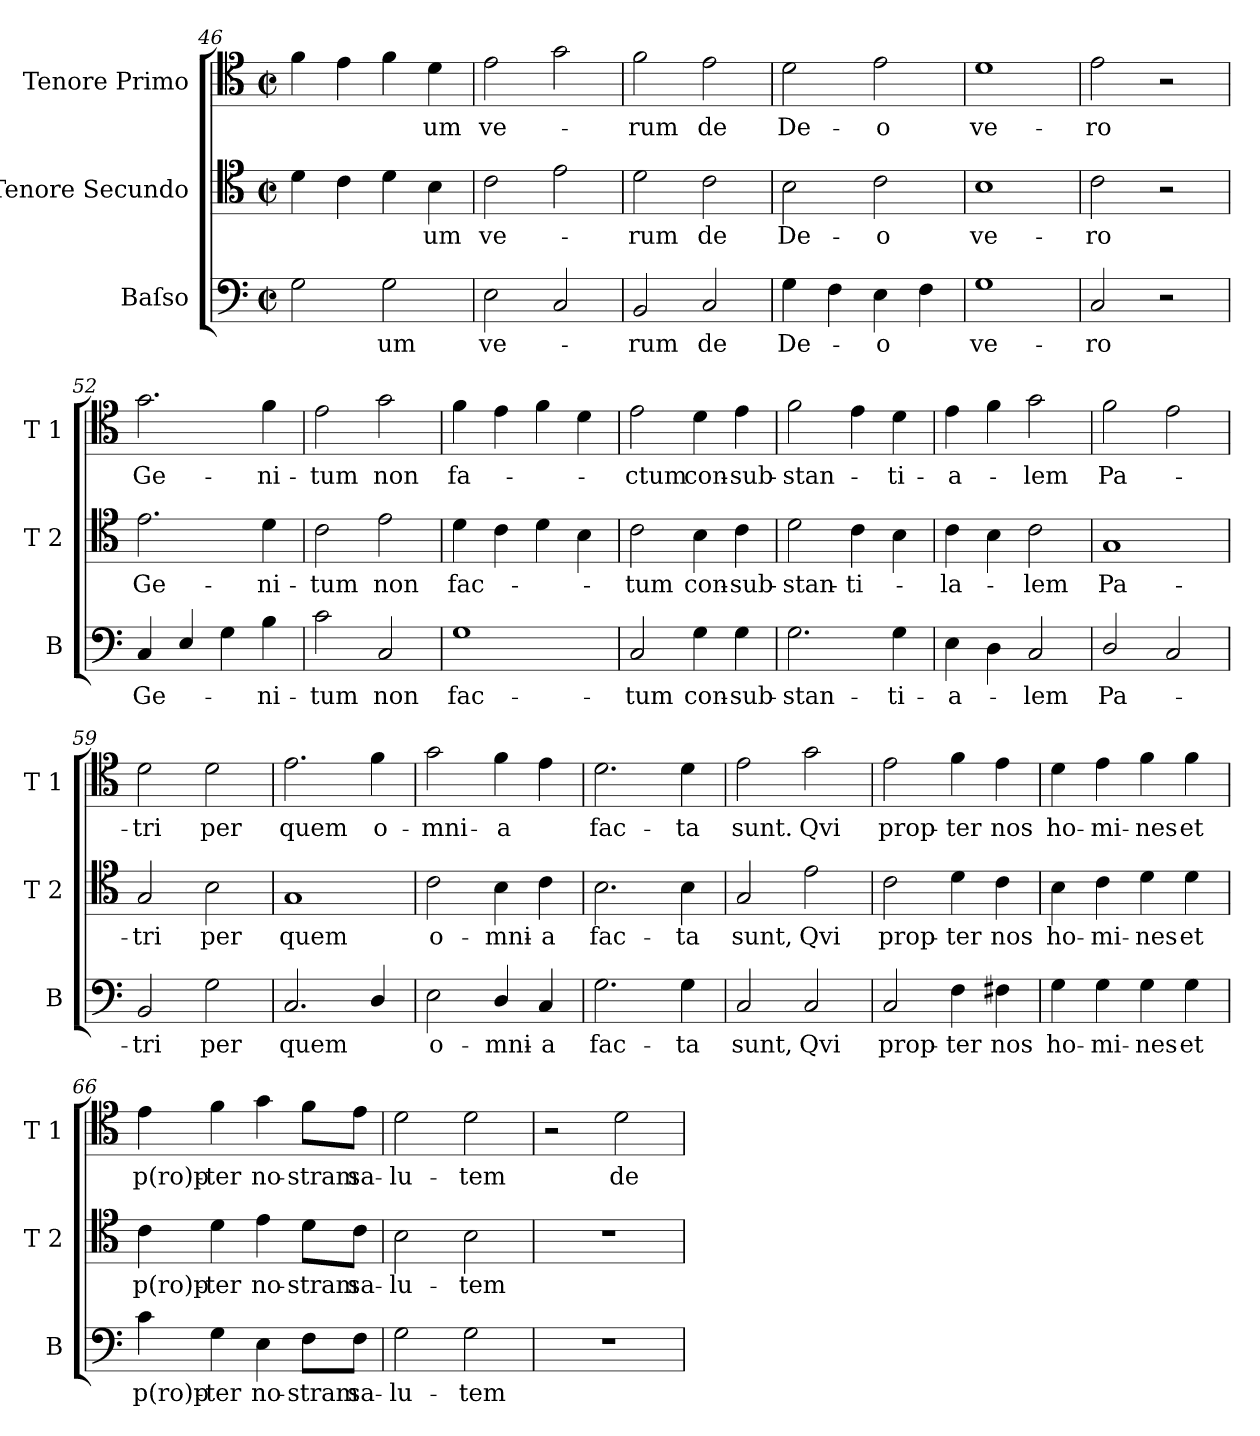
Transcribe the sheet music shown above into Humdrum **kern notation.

**kern	**text	**kern	**text	**kern	**text
*part3	*part3	*part2	*part2	*part1	*part1
*staff3	*staff3	*staff2	*staff2	*staff1	*staff1
*I"Baſso	*	*I"Tenore Secundo	*	*I"Tenore Primo	*
*I'B	*	*I'T 2	*	*I'T 1	*
*clefF4	*	*clefC4	*	*clefC4	*
*k[]	*	*k[]	*	*k[]	*
*C:	*	*C:	*	*C:	*
*M2/2	*	*M2/2	*	*M2/2	*
*met(c|)	*	*met(c|)	*	*met(c|)	*
=46	=46	=46	=46	=46	=46
2G\	.	4d\	.	4f\	.
.	.	4c\	.	4e\	.
2G\	-um	4d\	.	4f\	.
.	.	4B\	-um	4d\	-um
=47	=47	=47	=47	=47	=47
2E\	ve-	2c\	ve-	2e\	ve-
2C/	.	2e\	.	2g\	.
=48	=48	=48	=48	=48	=48
2BB/	-rum	2d\	-rum	2f\	-rum
2C/	de	2c\	de	2e\	de
=49	=49	=49	=49	=49	=49
4G\	De-	2B\	De-	2d\	De-
4F\	.	.	.	.	.
4E\	-o	2c\	-o	2e\	-o
4F\	.	.	.	.	.
=50	=50	=50	=50	=50	=50
1G	ve-	1B	ve-	1d	ve-
=51	=51	=51	=51	=51	=51
2C/	-ro	2c\	-ro	2e\	-ro
2r	.	2r	.	2r	.
=52	=52	=52	=52	=52	=52
4C/	Ge-	2.e\	Ge-	2.g\	Ge-
4E/	.	.	.	.	.
4G\	.	.	.	.	.
4B\	-ni-	4d\	-ni-	4f\	-ni-
=53	=53	=53	=53	=53	=53
2c\	-tum	2c\	-tum	2e\	-tum
2C/	non	2e\	non	2g\	non
=54	=54	=54	=54	=54	=54
1G	fac-	4d\	fac-	4f\	fa-
.	.	4c\	.	4e\	.
.	.	4d\	.	4f\	.
.	.	4B\	.	4d\	.
=55	=55	=55	=55	=55	=55
2C/	-tum	2c\	-tum	2e\	-ctum
4G\	con-	4B\	con-	4d\	con-
4G\	-sub-	4c\	-sub-	4e\	-sub-
=56	=56	=56	=56	=56	=56
2.G\	-stan-	2d\	-stan-	2f\	-stan-
.	.	4c\	-ti-	4e\	.
4G\	-ti-	4B\	.	4d\	-ti-
=57	=57	=57	=57	=57	=57
4E\	-a-	4c\	-la-	4e\	-a-
4D\	.	4B\	.	4f\	.
2C/	-lem	2c\	-lem	2g\	-lem
=58	=58	=58	=58	=58	=58
2D/	Pa-	1G	Pa-	2f\	Pa-
2C/	.	.	.	2e\	.
=59	=59	=59	=59	=59	=59
2BB/	-tri	2G/	-tri	2d\	-tri
2G\	per	2B\	per	2d\	per
=60	=60	=60	=60	=60	=60
2.C/	quem	1G	quem	2.e\	quem
4D/	.	.	.	4f\	o-
=61	=61	=61	=61	=61	=61
2E\	o-	2c\	o-	2g\	-mni-
4D/	-mni-	4B\	-mni-	4f\	-a
4C/	-a	4c\	-a	4e\	.
=62	=62	=62	=62	=62	=62
2.G\	fac-	2.B\	fac-	2.d\	fac-
4G\	-ta	4B\	-ta	4d\	-ta
=63	=63	=63	=63	=63	=63
2C/	sunt,	2G/	sunt,	2e\	sunt.
2C/	Qvi	2e\	Qvi	2g\	Qvi
=64	=64	=64	=64	=64	=64
2C/	prop-	2c\	prop-	2e\	prop-
4F\	-ter	4d\	-ter	4f\	-ter
4F#X\	nos	4c\	nos	4e\	nos
=65	=65	=65	=65	=65	=65
4G\	ho-	4B\	ho-	4d\	ho-
4G\	-mi-	4c\	-mi-	4e\	-mi-
4G\	-nes	4d\	-nes	4f\	-nes
4G\	et	4d\	et	4f\	et
=66	=66	=66	=66	=66	=66
4c\	p(ro)p-	4c\	p(ro)p-	4e\	p(ro)p-
4G\	-ter	4d\	-ter	4f\	-ter
4E\	no-	4e\	no-	4g\	no-
8F\L	-stram	8d\L	-stram	8f\L	-stram
8F\J	sa-	8c\J	sa-	8e\J	sa-
=67	=67	=67	=67	=67	=67
2G\	-lu-	2B\	-lu-	2d\	-lu-
2G\	-tem	2B\	-tem	2d\	-tem
=68	=68	=68	=68	=68	=68
1r	.	1r	.	2r	.
.	.	.	.	2d\	de-
=	=	=	=	=	=
*-	*-	*-	*-	*-	*-
